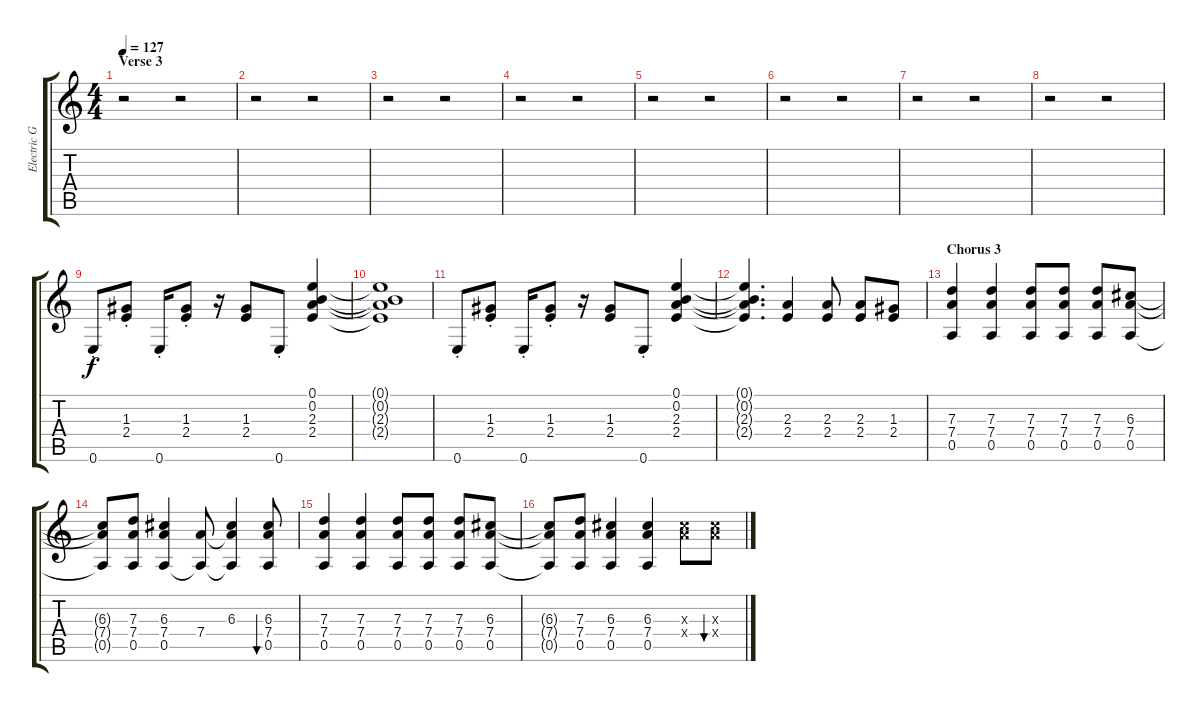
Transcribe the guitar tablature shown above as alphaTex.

\track ("Electric Guitar 1 (Left)" "Electric G") {instrument overdrivenguitar}
\staff {score tabs}
\tuning (E4 B3 G3 D3 A2 E2) {hide}
\ts (4 4)
\section ("" "Verse 3")
\tempo 127
\clef g2
\ks c
r.2{dy fff} r.2 |
r.2 r.2 |
r.2 r.2 |
r.2 r.2 |
r.2 r.2 |
r.2 r.2 |
r.2 r.2 |
r.2 r.2 |
0.6{st}.8{dy f} (1.3{st} 2.4{st}).8 0.6{st}.16 (1.3{st} 2.4{st}).8 r.16 (1.3 2.4).8 0.6{st}.8 (0.1 0.2 2.3 2.4).4 |
(0.1{t} 0.2{t} 2.3{t} 2.4{t}).1 |
0.6{st}.8 (1.3{st} 2.4{st}).8 0.6{st}.16 (1.3{st} 2.4{st}).8 r.16 (1.3 2.4).8 0.6{st}.8 (0.1 0.2 2.3 2.4).4 |
(0.1{t} 0.2{t} 2.3{t} 2.4{t}).4{d} (2.3 2.4).4 (2.3 2.4).8 (2.3 2.4).8 (1.3 2.4).8 |
\section ("" "Chorus 3")
(7.3 7.4 0.5).4 (7.3 7.4 0.5).4 (7.3 7.4 0.5).8 (7.3 7.4 0.5).8 (7.3 7.4 0.5).8 (6.3 7.4 0.5).8 |
(6.3{t} 7.4{t} 0.5{t}).8 (7.3 7.4 0.5).8 (6.3 7.4 0.5).4 (7.4 0.5{t}).8 (6.3 7.4{t} 0.5{t}).4 (6.3 7.4 0.5).8{bu 120} |
(7.3 7.4 0.5).4 (7.3 7.4 0.5).4 (7.3 7.4 0.5).8 (7.3 7.4 0.5).8 (7.3 7.4 0.5).8 (6.3 7.4 0.5).8 |
(6.3{t} 7.4{t} 0.5{t}).8 (7.3 7.4 0.5).8 (6.3 7.4 0.5).4 (6.3 7.4 0.5).4 (6.3{x} 7.4{x}).8 (6.3{x} 7.4{x}).8{bu 120}
